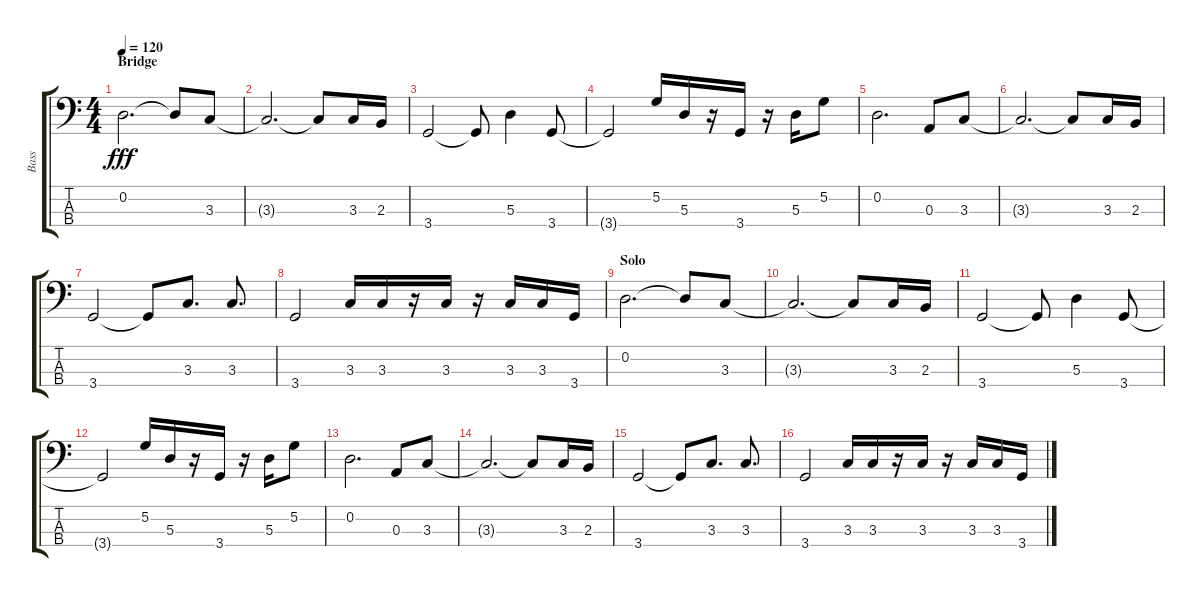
\track ("Bass" "Bass") {instrument electricbassfinger}
\staff {score tabs}
\tuning (G2 D2 A1 E1) {hide}
\ts (4 4)
\section ("" "Bridge")
\tempo 120
\clef f4
\ks c
0.2.2{d dy fff} 0.2{t}.8 3.3.8 |
3.3{t}.2{d} 3.3{t}.8 3.3.16 2.3.16 |
3.4.2 3.4{t}.8 5.3.4 3.4.8 |
3.4{t}.2 5.2.16 5.3.16 r.16 3.4.16 r.16 5.3.16 5.2.8 |
0.2.2{d} 0.3.8 3.3.8 |
3.3{t}.2{d} 3.3{t}.8 3.3.16 2.3.16 |
3.4.2 3.4{t}.8 3.3.8{d} 3.3.8{d} |
3.4.2 3.3.16 3.3.16 r.16 3.3.16 r.16 3.3.16 3.3.16 3.4.16 |
\section ("" "Solo")
0.2.2{d} 0.2{t}.8 3.3.8 |
3.3{t}.2{d} 3.3{t}.8 3.3.16 2.3.16 |
3.4.2 3.4{t}.8 5.3.4 3.4.8 |
3.4{t}.2 5.2.16 5.3.16 r.16 3.4.16 r.16 5.3.16 5.2.8 |
0.2.2{d} 0.3.8 3.3.8 |
3.3{t}.2{d} 3.3{t}.8 3.3.16 2.3.16 |
3.4.2 3.4{t}.8 3.3.8{d} 3.3.8{d} |
3.4.2 3.3.16 3.3.16 r.16 3.3.16 r.16 3.3.16 3.3.16 3.4.16
